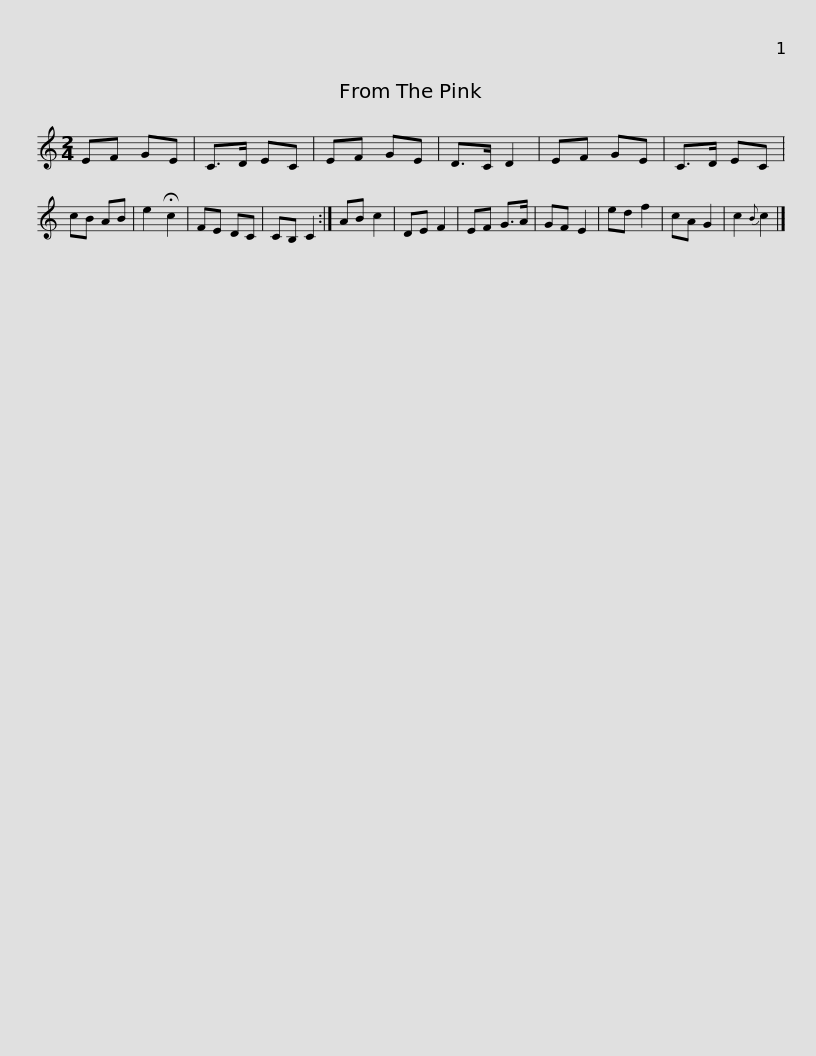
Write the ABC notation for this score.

X:1
L:1/8
M:2/4
I:linebreak $
K:C
V:1 treble
V:1
 EF GE | C>D EC | EF GE | D>C D2 | EF GE | %5
 C>D EC | cB AB | e2 !fermata!c2 | FE DC | CB, C2 :| %10
 AB c2 |$ DE F2 | EF G>A | GF E2 | ed f2 | %15
 cA G2 | c2{B} c2 |] %17
